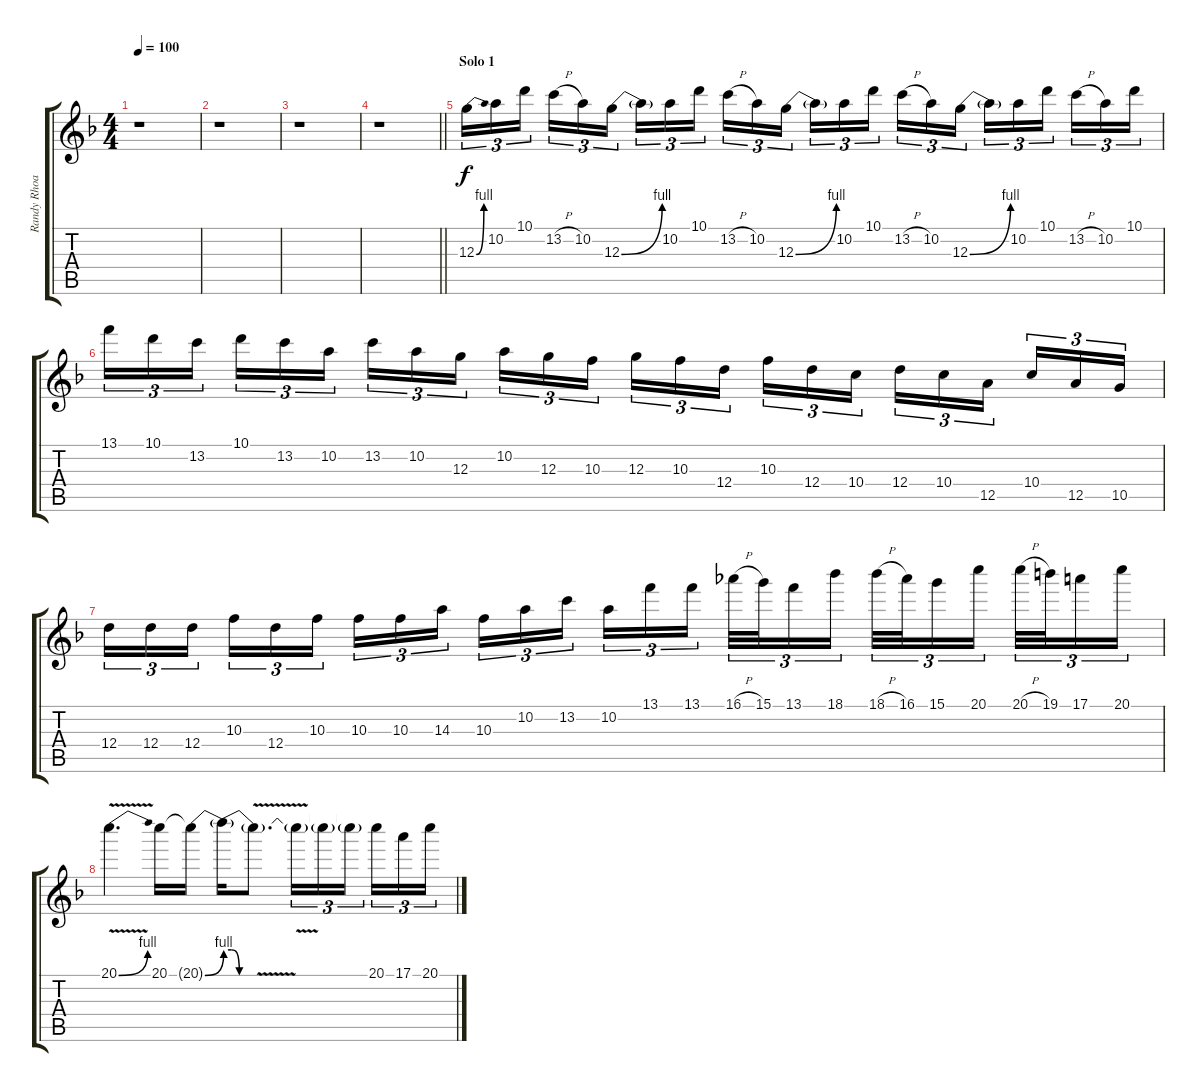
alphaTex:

\track ("Randy Rhoads - Solo" "Randy Rhoa") {instrument distortionguitar}
\staff {score tabs}
\tuning (E4 B3 G3 D3 A2 E2) {hide}
\ts (4 4)
\tempo 100
\clef g2
\ks dminor
r.1{dy f} |
r.1 |
r.1 |
\barLineRight lightlight
r.1 |
\section ("" "Solo 1")
12.3{be (bend 0 0 60 4)}.16{tu (3 2)} 10.2.16{tu (3 2)} 10.1.16{tu (3 2) beam splitsecondary} 13.2{h}.16{tu (3 2)} 10.2.16{tu (3 2)} 12.3{be (bend 0 0 60 4)}.16{tu (3 2)} 12.3{t}.16{tu (3 2)} 10.2.16{tu (3 2)} 10.1.16{tu (3 2) beam splitsecondary} 13.2{h}.16{tu (3 2)} 10.2.16{tu (3 2)} 12.3{be (bend 0 0 60 4)}.16{tu (3 2)} 12.3{t}.16{tu (3 2)} 10.2.16{tu (3 2)} 10.1.16{tu (3 2) beam splitsecondary} 13.2{h}.16{tu (3 2)} 10.2.16{tu (3 2)} 12.3{be (bend 0 0 60 4)}.16{tu (3 2)} 12.3{t}.16{tu (3 2)} 10.2.16{tu (3 2)} 10.1.16{tu (3 2) beam splitsecondary} 13.2{h}.16{tu (3 2)} 10.2.16{tu (3 2)} 10.1.16{tu (3 2)} |
13.1.16{tu (3 2)} 10.1.16{tu (3 2)} 13.2.16{tu (3 2) beam splitsecondary} 10.1.16{tu (3 2)} 13.2.16{tu (3 2)} 10.2.16{tu (3 2)} 13.2.16{tu (3 2)} 10.2.16{tu (3 2)} 12.3.16{tu (3 2) beam splitsecondary} 10.2.16{tu (3 2)} 12.3.16{tu (3 2)} 10.3.16{tu (3 2)} 12.3.16{tu (3 2)} 10.3.16{tu (3 2)} 12.4.16{tu (3 2) beam splitsecondary} 10.3.16{tu (3 2)} 12.4.16{tu (3 2)} 10.4.16{tu (3 2)} 12.4.16{tu (3 2)} 10.4.16{tu (3 2)} 12.5.16{tu (3 2) beam splitsecondary} 10.4.16{tu (3 2)} 12.5.16{tu (3 2)} 10.5.16{tu (3 2)} |
12.4.16{tu (3 2)} 12.4.16{tu (3 2)} 12.4.16{tu (3 2) beam splitsecondary} 10.3.16{tu (3 2)} 12.4.16{tu (3 2)} 10.3.16{tu (3 2)} 10.3.16{tu (3 2)} 10.3.16{tu (3 2)} 14.3.16{tu (3 2) beam splitsecondary} 10.3.16{tu (3 2)} 10.2.16{tu (3 2)} 13.2.16{tu (3 2)} 10.2.16{tu (3 2)} 13.1.16{tu (3 2)} 13.1.16{tu (3 2) beam splitsecondary} 16.1{h}.32{tu (3 2)} 15.1.32{tu (3 2)} 13.1.16{tu (3 2)} 18.1.16{tu (3 2)} 18.1{h}.32{tu (3 2)} 16.1.32{tu (3 2)} 15.1.16{tu (3 2)} 20.1.16{tu (3 2) beam splitsecondary} 20.1{h}.32{tu (3 2)} 19.1.32{tu (3 2)} 17.1.16{tu (3 2)} 20.1.16{tu (3 2)} |
20.1{be (bend 0 0 60 4) v}.4{d} 20.1.16 20.1{be (bend 0 0 60 4) t}.16 20.1{be (custom 0 4 15 4 30 0 60 0) t}.16 20.1{v t}.8{d} 20.1{t}.16{tu (3 2)} 20.1{t}.16{tu (3 2)} 20.1{t}.16{tu (3 2) beam splitsecondary} 20.1.16{tu (3 2)} 17.1.16{tu (3 2)} 20.1.16{tu (3 2)}
